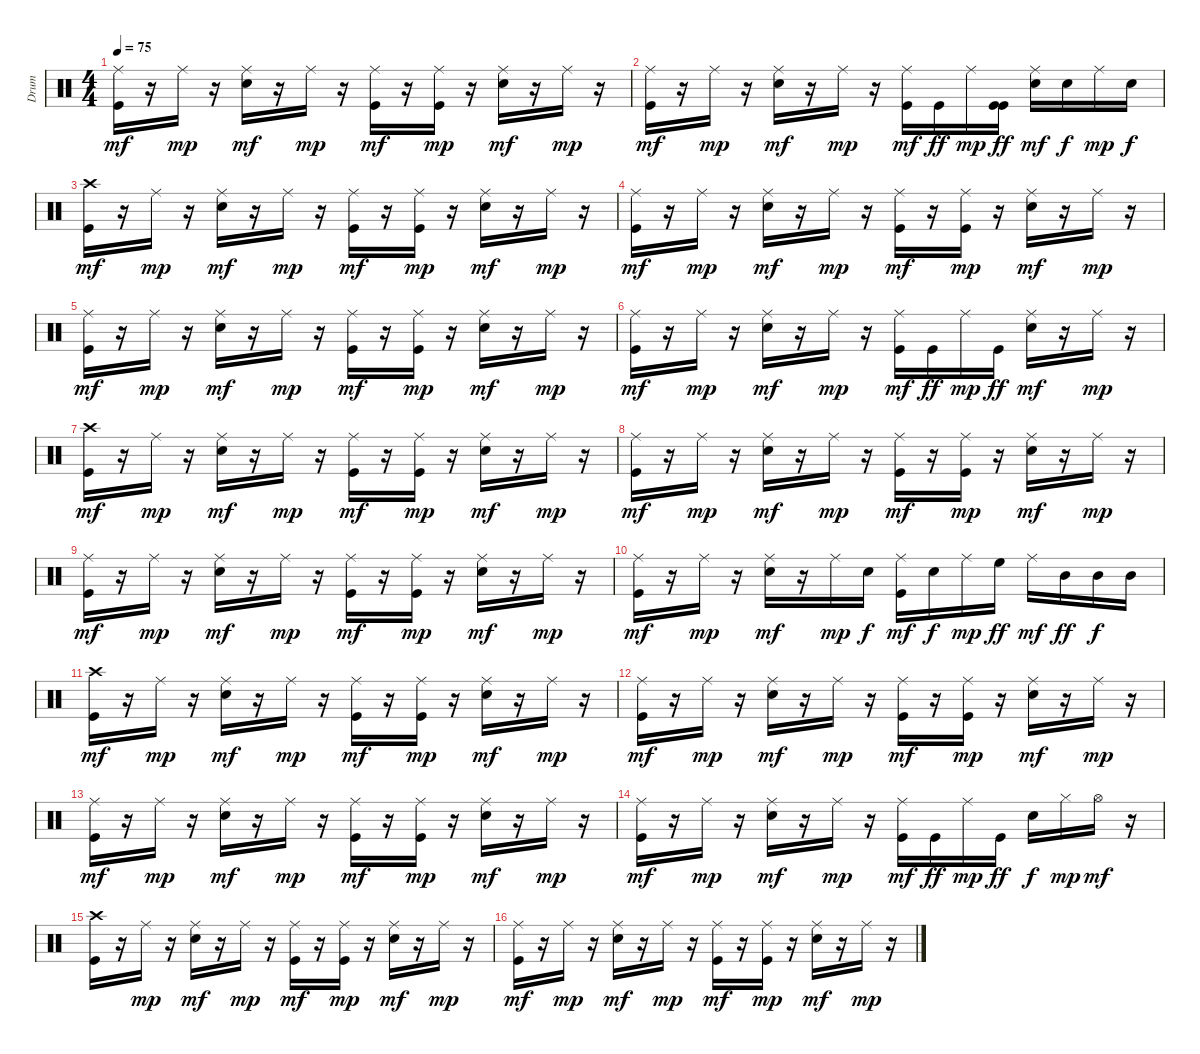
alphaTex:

\track ("Drum" "Drum") {instrument percussion}
\staff {score}
\articulation defaults
\ts (4 4)
\tempo 75
\clef neutral
\ks c
("Kick (hit)" "Ride (middle)").16{dy mf} r.16 "Ride (middle)".16{dy mp} r.16 ("Snare (hit) 2" "Ride (middle)").16{dy mf} r.16 "Ride (middle)".16{dy mp} r.16 ("Kick (hit)" "Ride (middle)").16{dy mf} r.16 ("Kick (hit)" "Ride (middle)").16{dy mp} r.16 ("Snare (hit) 2" "Ride (middle)").16{dy mf} r.16 "Ride (middle)".16{dy mp} r.16 |
("Kick (hit)" "Ride (middle)").16{dy mf} r.16 "Ride (middle)".16{dy mp} r.16 ("Snare (hit) 2" "Ride (middle)").16{dy mf} r.16 "Ride (middle)".16{dy mp} r.16 ("Kick (hit)" "Ride (middle)").16{dy mf} "Kick (hit)".16{dy ff} "Ride (middle)".16{dy mp} ("Kick (hit)" "Kick (hit)").16{dy ff} ("Snare (hit) 2" "Ride (middle)").16{dy mf} "Snare (hit) 2".16{dy f} "Ride (middle)".16{dy mp} "Snare (hit) 2".16{dy f} |
("Kick (hit)" "Crash high (hit)").16{dy mf} r.16 "Ride (middle)".16{dy mp} r.16 ("Snare (hit) 2" "Ride (middle)").16{dy mf} r.16 "Ride (middle)".16{dy mp} r.16 ("Kick (hit)" "Ride (middle)").16{dy mf} r.16 ("Kick (hit)" "Ride (middle)").16{dy mp} r.16 ("Snare (hit) 2" "Ride (middle)").16{dy mf} r.16 "Ride (middle)".16{dy mp} r.16 |
("Kick (hit)" "Ride (middle)").16{dy mf} r.16 "Ride (middle)".16{dy mp} r.16 ("Snare (hit) 2" "Ride (middle)").16{dy mf} r.16 "Ride (middle)".16{dy mp} r.16 ("Kick (hit)" "Ride (middle)").16{dy mf} r.16 ("Kick (hit)" "Ride (middle)").16{dy mp} r.16 ("Snare (hit) 2" "Ride (middle)").16{dy mf} r.16 "Ride (middle)".16{dy mp} r.16 |
("Kick (hit)" "Ride (middle)").16{dy mf} r.16 "Ride (middle)".16{dy mp} r.16 ("Snare (hit) 2" "Ride (middle)").16{dy mf} r.16 "Ride (middle)".16{dy mp} r.16 ("Kick (hit)" "Ride (middle)").16{dy mf} r.16 ("Kick (hit)" "Ride (middle)").16{dy mp} r.16 ("Snare (hit) 2" "Ride (middle)").16{dy mf} r.16 "Ride (middle)".16{dy mp} r.16 |
("Kick (hit)" "Ride (middle)").16{dy mf} r.16 "Ride (middle)".16{dy mp} r.16 ("Snare (hit) 2" "Ride (middle)").16{dy mf} r.16 "Ride (middle)".16{dy mp} r.16 ("Kick (hit)" "Ride (middle)").16{dy mf} "Kick (hit)".16{dy ff} "Ride (middle)".16{dy mp} "Kick (hit)".16{dy ff} ("Snare (hit) 2" "Ride (middle)").16{dy mf} r.16 "Ride (middle)".16{dy mp} r.16 |
("Kick (hit)" "Crash high (hit)").16{dy mf} r.16 "Ride (middle)".16{dy mp} r.16 ("Snare (hit) 2" "Ride (middle)").16{dy mf} r.16 "Ride (middle)".16{dy mp} r.16 ("Kick (hit)" "Ride (middle)").16{dy mf} r.16 ("Kick (hit)" "Ride (middle)").16{dy mp} r.16 ("Snare (hit) 2" "Ride (middle)").16{dy mf} r.16 "Ride (middle)".16{dy mp} r.16 |
("Kick (hit)" "Ride (middle)").16{dy mf} r.16 "Ride (middle)".16{dy mp} r.16 ("Snare (hit) 2" "Ride (middle)").16{dy mf} r.16 "Ride (middle)".16{dy mp} r.16 ("Kick (hit)" "Ride (middle)").16{dy mf} r.16 ("Kick (hit)" "Ride (middle)").16{dy mp} r.16 ("Snare (hit) 2" "Ride (middle)").16{dy mf} r.16 "Ride (middle)".16{dy mp} r.16 |
("Kick (hit)" "Ride (middle)").16{dy mf} r.16 "Ride (middle)".16{dy mp} r.16 ("Snare (hit) 2" "Ride (middle)").16{dy mf} r.16 "Ride (middle)".16{dy mp} r.16 ("Kick (hit)" "Ride (middle)").16{dy mf} r.16 ("Kick (hit)" "Ride (middle)").16{dy mp} r.16 ("Snare (hit) 2" "Ride (middle)").16{dy mf} r.16 "Ride (middle)".16{dy mp} r.16 |
("Kick (hit)" "Ride (middle)").16{dy mf} r.16 "Ride (middle)".16{dy mp} r.16 ("Snare (hit) 2" "Ride (middle)").16{dy mf} r.16 "Ride (middle)".16{dy mp} "Snare (hit) 2".16{dy f} ("Kick (hit)" "Ride (middle)").16{dy mf} "Snare (hit) 2".16{dy f} "Ride (middle)".16{dy mp} "High Floor Tom (hit)".16{dy ff} "Ride (middle)".16{dy mf} "Mid Tom (hit)".16{dy ff} "Mid Tom (hit)".16{dy f} "Mid Tom (hit)".16 |
("Kick (hit)" "Crash high (hit)").16{dy mf} r.16 "Ride (middle)".16{dy mp} r.16 ("Snare (hit) 2" "Ride (middle)").16{dy mf} r.16 "Ride (middle)".16{dy mp} r.16 ("Kick (hit)" "Ride (middle)").16{dy mf} r.16 ("Kick (hit)" "Ride (middle)").16{dy mp} r.16 ("Snare (hit) 2" "Ride (middle)").16{dy mf} r.16 "Ride (middle)".16{dy mp} r.16 |
("Kick (hit)" "Ride (middle)").16{dy mf} r.16 "Ride (middle)".16{dy mp} r.16 ("Snare (hit) 2" "Ride (middle)").16{dy mf} r.16 "Ride (middle)".16{dy mp} r.16 ("Kick (hit)" "Ride (middle)").16{dy mf} r.16 ("Kick (hit)" "Ride (middle)").16{dy mp} r.16 ("Snare (hit) 2" "Ride (middle)").16{dy mf} r.16 "Ride (middle)".16{dy mp} r.16 |
("Kick (hit)" "Ride (middle)").16{dy mf} r.16 "Ride (middle)".16{dy mp} r.16 ("Snare (hit) 2" "Ride (middle)").16{dy mf} r.16 "Ride (middle)".16{dy mp} r.16 ("Kick (hit)" "Ride (middle)").16{dy mf} r.16 ("Kick (hit)" "Ride (middle)").16{dy mp} r.16 ("Snare (hit) 2" "Ride (middle)").16{dy mf} r.16 "Ride (middle)".16{dy mp} r.16 |
("Kick (hit)" "Ride (middle)").16{dy mf} r.16 "Ride (middle)".16{dy mp} r.16 ("Snare (hit) 2" "Ride (middle)").16{dy mf} r.16 "Ride (middle)".16{dy mp} r.16 ("Kick (hit)" "Ride (middle)").16{dy mf} "Kick (hit)".16{dy ff} "Ride (middle)".16{dy mp} "Kick (hit)".16{dy ff} "Snare (hit) 2".16{dy f} "Hi-Hat (closed)".16{dy mp} "Hi-Hat (open)".16{dy mf} r.16 |
("Kick (hit)" "Crash high (hit)").16 r.16 "Ride (middle)".16{dy mp} r.16 ("Snare (hit) 2" "Ride (middle)").16{dy mf} r.16 "Ride (middle)".16{dy mp} r.16 ("Kick (hit)" "Ride (middle)").16{dy mf} r.16 ("Kick (hit)" "Ride (middle)").16{dy mp} r.16 ("Snare (hit) 2" "Ride (middle)").16{dy mf} r.16 "Ride (middle)".16{dy mp} r.16 |
("Kick (hit)" "Ride (middle)").16{dy mf} r.16 "Ride (middle)".16{dy mp} r.16 ("Snare (hit) 2" "Ride (middle)").16{dy mf} r.16 "Ride (middle)".16{dy mp} r.16 ("Kick (hit)" "Ride (middle)").16{dy mf} r.16 ("Kick (hit)" "Ride (middle)").16{dy mp} r.16 ("Snare (hit) 2" "Ride (middle)").16{dy mf} r.16 "Ride (middle)".16{dy mp} r.16
